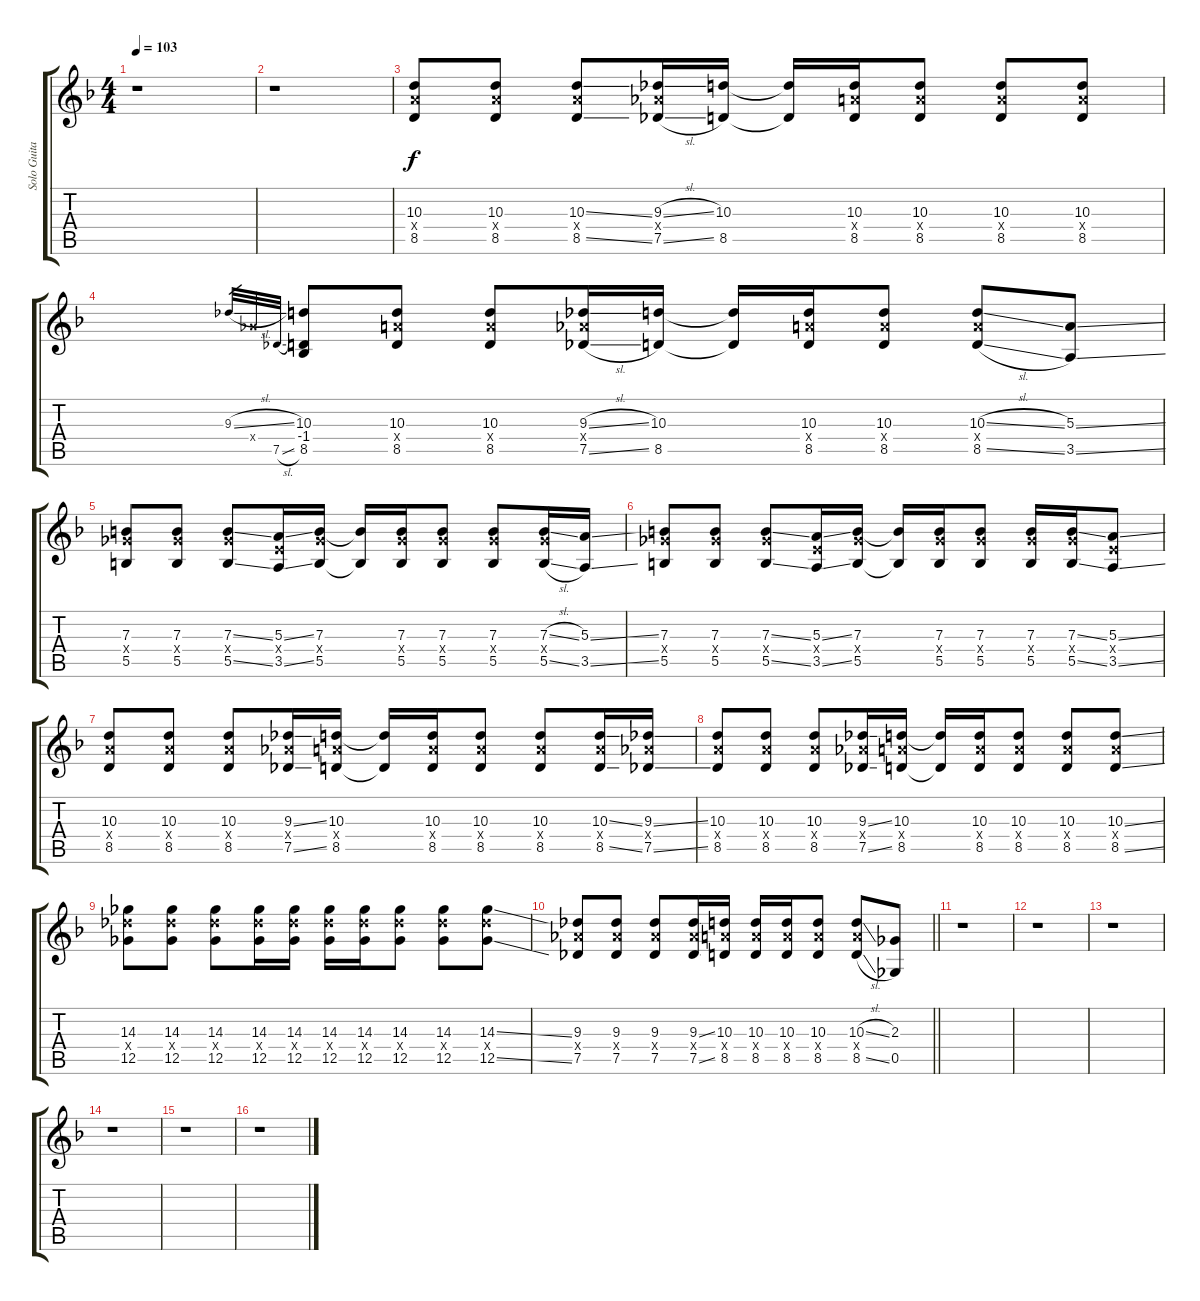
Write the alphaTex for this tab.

\track ("Solo Guitar" "Solo Guita") {instrument distortionguitar}
\staff {score tabs}
\tuning (Db4 Ab3 E3 B2 Gb2 B1) {hide}
\ts (4 4)
\tempo 103
\clef g2
\ks f
r.1{dy mf} |
r.1 |
(10.3 10.4{x} 8.5).8{dy f} (10.3 10.4{x} 8.5).8 (10.3{ss} 10.4{x} 8.5{ss}).8 (9.3{sl} 9.4{x} 7.5{sl}).16 (10.3 8.5).16 (10.3{t} 8.5{t}).16 (10.3 10.4{x} 8.5).16 (10.3 10.4{x} 8.5).8 (10.3 10.4{x} 8.5).8 (10.3 10.4{x} 8.5).8 |
9.3{sl}.32{gr} 9.4{x}.32{gr} 7.5{sl}.32{gr} (10.3 -1.4 8.5).8 (10.3 10.4{x} 8.5).8 (10.3 10.4{x} 8.5).8 (9.3{sl} 9.4{x} 7.5{sl}).16 (10.3 8.5).16 (10.3{t} 8.5{t}).16 (10.3 10.4{x} 8.5).16 (10.3 10.4{x} 8.5).8 (10.3{sl} 10.4{x} 8.5{sl}).8 (5.3{ss} 3.5{ss}).8 |
(7.3 7.4{x} 5.5).8 (7.3 7.4{x} 5.5).8 (7.3{ss} 7.4{x} 5.5{ss}).8 (5.3{ss} 5.4{x} 3.5{ss}).16 (7.3 7.4{x} 5.5).16 (7.3{t} 5.5{t}).16 (7.3 7.4{x} 5.5).16 (7.3 7.4{x} 5.5).8 (7.3 7.4{x} 5.5).8 (7.3{sl} 7.4{x} 5.5{sl}).16 (5.3{ss} 3.5{ss}).16 |
(7.3 7.4{x} 5.5).8 (7.3 7.4{x} 5.5).8 (7.3{ss} 7.4{x} 5.5{ss}).8 (5.3{ss} 5.4{x} 3.5{ss}).16 (7.3 7.4{x} 5.5).16 (7.3{t} 5.5{t}).16 (7.3 7.4{x} 5.5).16 (7.3 7.4{x} 5.5).8 (7.3 7.4{x} 5.5).16 (7.3{ss} 7.4{x} 5.5{ss}).16 (5.3{ss} 5.4{x} 3.5{ss}).8 |
(10.3 10.4{x} 8.5).8 (10.3 10.4{x} 8.5).8 (10.3 10.4{x} 8.5).8 (9.3{ss} 9.4{x} 7.5{ss}).16 (10.3 10.4{x} 8.5).16 (10.3{t} 8.5{t}).16 (10.3 10.4{x} 8.5).16 (10.3 10.4{x} 8.5).8 (10.3 10.4{x} 8.5).8 (10.3{ss} 10.4{x} 8.5{ss}).16 (9.3{ss} 9.4{x} 7.5{ss}).16 |
(10.3 10.4{x} 8.5).8 (10.3 10.4{x} 8.5).8 (10.3 10.4{x} 8.5).8 (9.3{ss} 9.4{x} 7.5{ss}).16 (10.3 10.4{x} 8.5).16 (10.3{t} 8.5{t}).16 (10.3 10.4{x} 8.5).16 (10.3 10.4{x} 8.5).8 (10.3 10.4{x} 8.5).8 (10.3{ss} 10.4{x} 8.5{ss}).8 |
(14.3 14.4{x} 12.5).8 (14.3 14.4{x} 12.5).8 (14.3 14.4{x} 12.5).8 (14.3 14.4{x} 12.5).16 (14.3 14.4{x} 12.5).16 (14.3 14.4{x} 12.5).16 (14.3 14.4{x} 12.5).16 (14.3 14.4{x} 12.5).8 (14.3 14.4{x} 12.5).8 (14.3{ss} 14.4{x} 12.5{ss}).8 |
\barLineRight lightlight
(9.3 9.4{x} 7.5).8 (9.3 9.4{x} 7.5).8 (9.3 9.4{x} 7.5).8 (9.3{ss} 9.4{x} 7.5{ss}).16 (10.3 10.4{x} 8.5).16 (10.3 10.4{x} 8.5).16 (10.3 10.4{x} 8.5).16 (10.3 10.4{x} 8.5).8 (10.3{sl} 10.4{x} 8.5{sl}).8 (2.3 0.5).8 |
r.1 |
r.1 |
r.1 |
r.1 |
r.1 |
r.1
